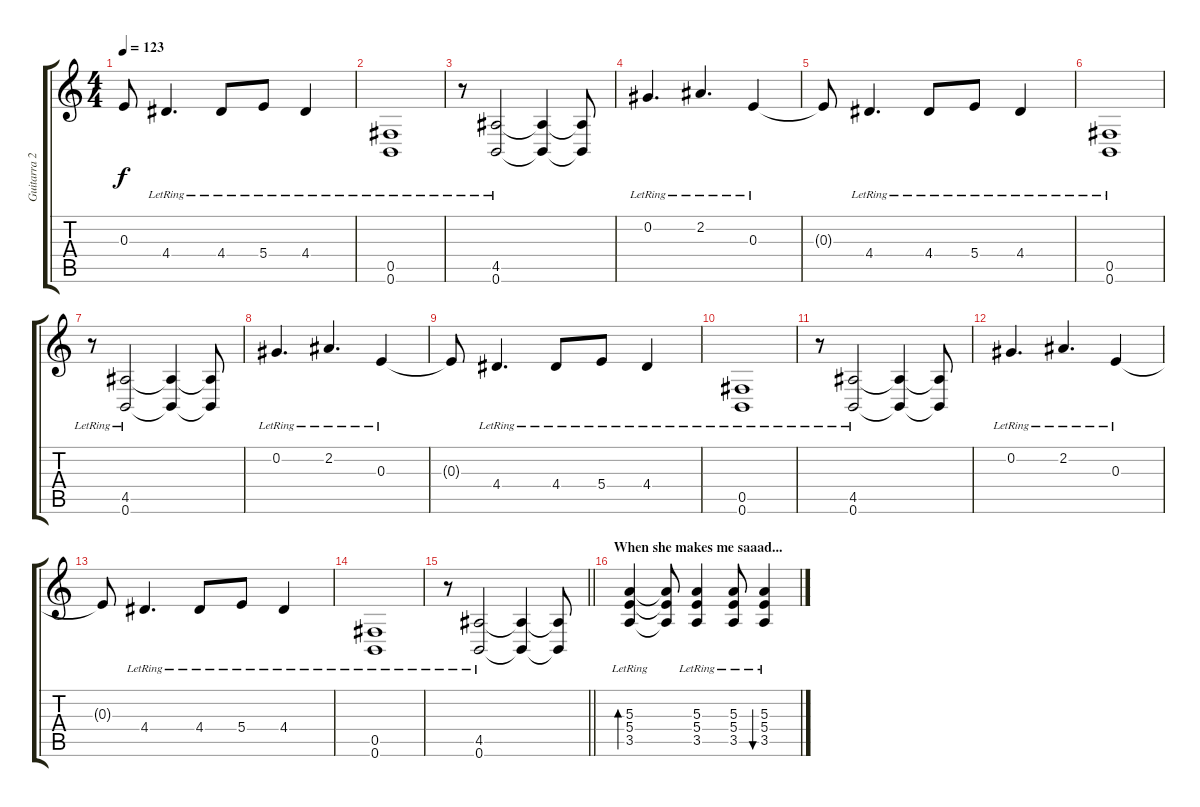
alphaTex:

\track ("Guitarra 2" "Guitarra 2") {instrument acousticguitarsteel}
\staff {score tabs}
\tuning (Db4 Ab3 E3 B2 Gb2 B1) {hide}
\ts (4 4)
\tempo 123
\clef g2
\ks c
0.3{t}.8{dy f} 4.4{lr}.4{d} 4.4{lr}.8 5.4{lr}.8 4.4{lr}.4 |
(0.5{lr} 0.6{lr}).1 |
r.8 (4.5{lr} 0.6{lr}).2 (4.5{t} 0.6{t}).4 (4.5{t} 0.6{t}).8 |
0.2{lr}.4{d} 2.2{lr}.4{d} 0.3{lr}.4 |
0.3{t}.8 4.4{lr}.4{d} 4.4{lr}.8 5.4{lr}.8 4.4{lr}.4 |
(0.5{lr} 0.6{lr}).1 |
r.8 (4.5{lr} 0.6{lr}).2 (4.5{t} 0.6{t}).4 (4.5{t} 0.6{t}).8 |
0.2{lr}.4{d} 2.2{lr}.4{d} 0.3{lr}.4 |
0.3{t}.8 4.4{lr}.4{d} 4.4{lr}.8 5.4{lr}.8 4.4{lr}.4 |
(0.5{lr} 0.6{lr}).1 |
r.8 (4.5{lr} 0.6{lr}).2 (4.5{t} 0.6{t}).4 (4.5{t} 0.6{t}).8 |
0.2{lr}.4{d} 2.2{lr}.4{d} 0.3{lr}.4 |
0.3{t}.8 4.4{lr}.4{d} 4.4{lr}.8 5.4{lr}.8 4.4{lr}.4 |
(0.5{lr} 0.6{lr}).1 |
\barLineRight lightlight
r.8 (4.5{lr} 0.6{lr}).2 (4.5{t} 0.6{t}).4 (4.5{t} 0.6{t}).8 |
\section ("" "When she makes me saaad...")
(5.3{lr} 5.4{lr} 3.5{lr}).4{bd 60} (5.3{t} 5.4{t} 3.5{t}).8 (5.3{lr} 5.4{lr} 3.5{lr}).4 (5.3{lr} 5.4{lr} 3.5{lr}).8 (5.3{lr} 5.4{lr} 3.5{lr}).4{bu 60}
